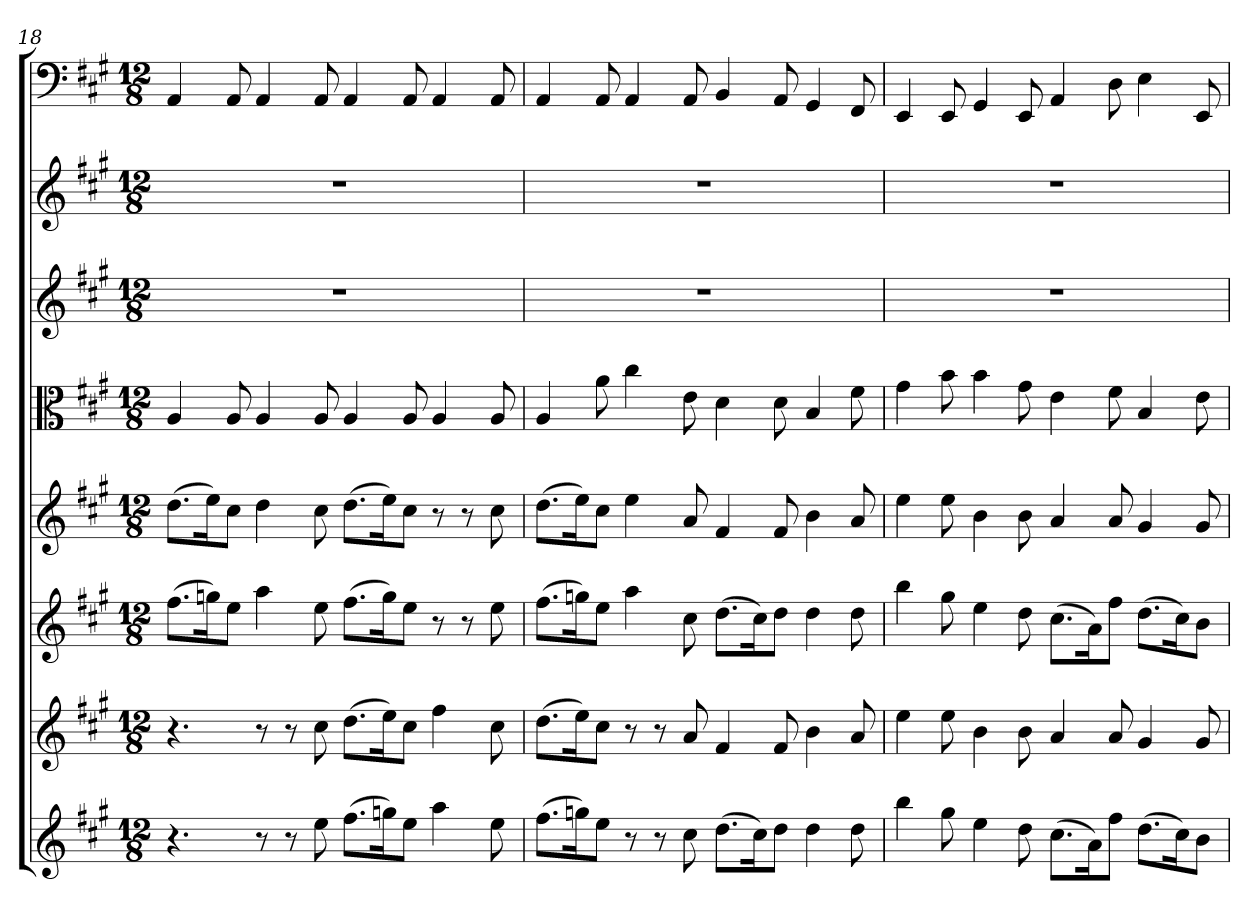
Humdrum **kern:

**kern	**kern	**kern	**kern	**kern	**kern	**kern	**kern
*part8	*part7	*part6	*part5	*part4	*part3	*part2	*part1
*staff8	*staff7	*staff6	*staff5	*staff4	*staff3	*staff2	*staff1
*clefG2	*clefG2	*clefG2	*clefG2	*clefC3	*clefG2	*clefG2	*clefF4
*k[f#c#g#]	*k[f#c#g#]	*k[f#c#g#]	*k[f#c#g#]	*k[f#c#g#]	*k[f#c#g#]	*k[f#c#g#]	*k[f#c#g#]
*A:	*A:	*A:	*A:	*A:	*A:	*A:	*A:
*M12/8	*M12/8	*M12/8	*M12/8	*M12/8	*M12/8	*M12/8	*M12/8
=18	=18	=18	=18	=18	=18	=18	=18
4.r	4.r	(8.ff#\L	(8.dd"\L	4A"/	1.r	1.r	4AA"/
.	.	16ggn\K)	16ee"\K)	.	.	.	.
.	.	8ee\J	8cc#"\J	8A"/	.	.	8AA"/
8r	8r	4aa\	4dd"\	4A"/	.	.	4AA"/
8r	8r	.	.	.	.	.	.
8ee\	8cc#\	8ee\	8cc#"\	8A"/	.	.	8AA"/
(8.ff#\L	(8.dd\L	(8.ff#\L	(8.dd"\L	4A"/	.	.	4AA"/
16ggn\K)	16ee\K)	16gg\K)	16ee"\K)	.	.	.	.
8ee\J	8cc#\J	8ee\J	8cc#"\J	8A"/	.	.	8AA"/
4aa\	4ff#\	8r	8r	4A"/	.	.	4AA"/
.	.	8r	8r	.	.	.	.
8ee\	8cc#\	8ee\	8cc#"\	8A"/	.	.	8AA"/
=19	=19	=19	=19	=19	=19	=19	=19
(8.ff#\L	(8.dd\L	(8.ff#\L	(8.dd"\L	4A"/	1.r	1.r	4AA"/
16ggn\K)	16ee\K)	16ggn\K)	16ee"\K)	.	.	.	.
8ee\J	8cc#\J	8ee\J	8cc#"\J	8a"\	.	.	8AA"/
8r	8r	4aa\	4ee"\	4cc#"\	.	.	4AA"/
8r	8r	.	.	.	.	.	.
8cc#\	8a/	8cc#\	8a"/	8e"\	.	.	8AA"/
(8.dd\L	4f#/	(8.dd\L	4f#"/	4d"\	.	.	4BB"/
16cc#\K)	.	16cc#\K)	.	.	.	.	.
8dd\J	8f#/	8dd\J	8f#"/	8d"\	.	.	8AA"/
4dd\	4b\	4dd\	4b"\	4B"/	.	.	4GG#"/
8dd\	8a/	8dd\	8a"/	8f#"\	.	.	8FF#"/
=20	=20	=20	=20	=20	=20	=20	=20
4bb\	4ee\	4bb\	4ee"\	4g#"\	1.r	1.r	4EE"/
8gg#\	8ee\	8gg#\	8ee"\	8b"\	.	.	8EE"/
4ee\	4b\	4ee\	4b"\	4b"\	.	.	4GG#"/
8dd\	8b\	8dd\	8b"\	8g#"\	.	.	8EE"/
(8.cc#\L	4a/	(8.cc#\L	4a"/	4e"\	.	.	4AA"/
16a\K)	.	16a\K)	.	.	.	.	.
8ff#\J	8a/	8ff#\J	8a"/	8f#"\	.	.	8D"\
(8.dd\L	4g#/	(8.dd\L	4g#"/	4B"/	.	.	4E"\
16cc#\K)	.	16cc#\K)	.	.	.	.	.
8b\J	8g#/	8b\J	8g#"/	8e"\	.	.	8EE"/
=	=	=	=	=	=	=	=
*-	*-	*-	*-	*-	*-	*-	*-
